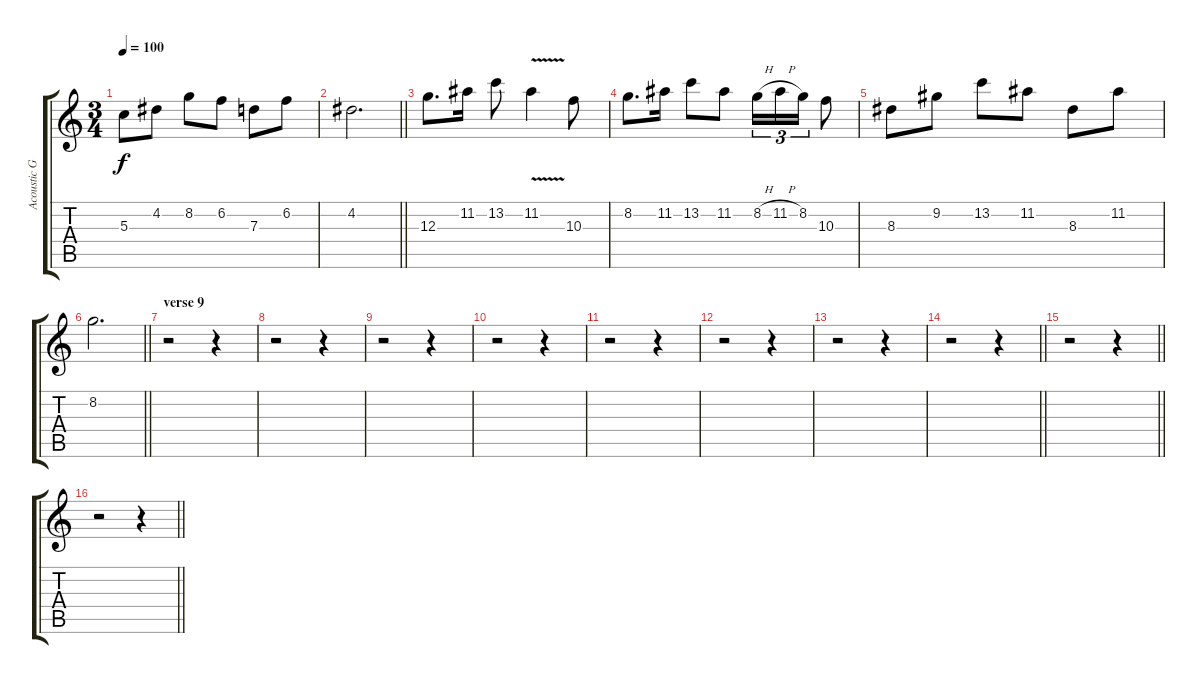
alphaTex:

\track ("Acoustic Guitar 1" "Acoustic G") {instrument acousticguitarnylon}
\staff {score tabs}
\tuning (E4 B3 G3 D3 A2 E2) {hide}
\ts (3 4)
\tempo 100
\clef g2
\ks c
5.3.8{dy f} 4.2.8 8.2.8 6.2.8 7.3.8 6.2.8 |
\barLineRight lightlight
4.2.2{d} |
12.3.8{d} 11.2.16 13.2.8 11.2{v}.4 10.3.8 |
8.2.8{d} 11.2.16 13.2.8 11.2.8 8.2{h}.16{tu (3 2)} 11.2{h}.16{tu (3 2)} 8.2.16{tu (3 2)} 10.3.8 |
8.3.8 9.2.8 13.2.8 11.2.8 8.3.8 11.2.8 |
\barLineRight lightlight
8.2.2{d} |
\section ("" "verse 9")
r.2 r.4 |
r.2 r.4 |
r.2 r.4 |
r.2 r.4 |
r.2 r.4 |
r.2 r.4 |
r.2 r.4 |
\barLineRight lightlight
r.2 r.4 |
\section ("" "")
\barLineRight lightlight
r.2 r.4 |
\barLineRight lightlight
r.2 r.4
